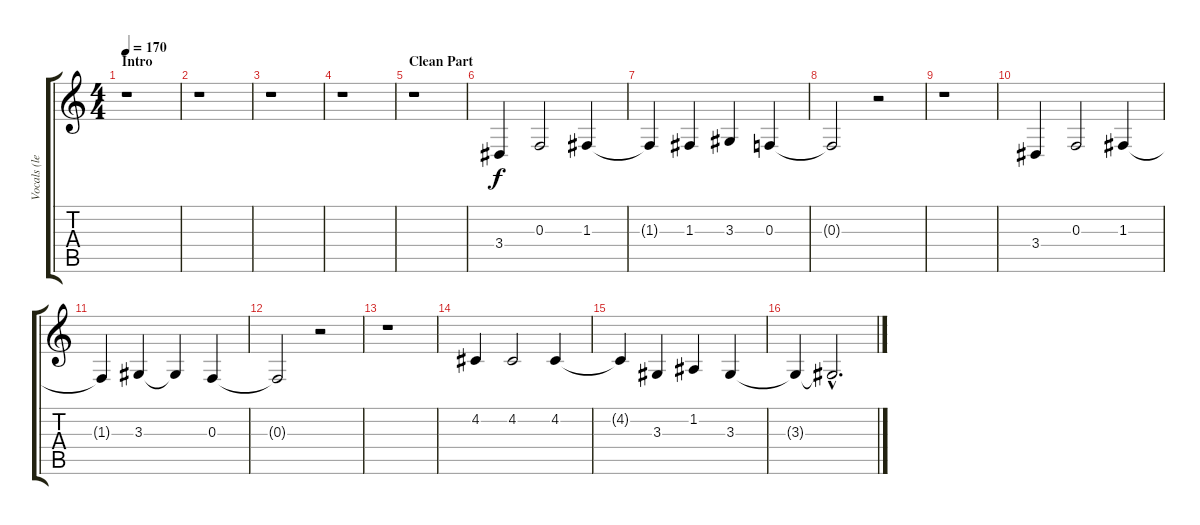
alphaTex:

\track ("Vocals (lead)" "Vocals (le") {instrument stringensemble1}
\staff {score tabs}
\tuning (D4 A3 F3 C3 G2 C2) {hide}
\ts (4 4)
\section ("" "Intro")
\tempo 170
\clef g2
\ks c
r.1{dy f instrument stringensemble1} |
r.1 |
r.1 |
r.1 |
\section ("" "Clean Part")
r.1 |
3.4.4 0.3.2 1.3.4 |
1.3{t}.4 1.3.4 3.3.4 0.3.4 |
0.3{t}.2 r.2 |
r.1 |
3.4.4 0.3.2 1.3.4 |
1.3{t}.4 3.3.4 3.3{t}.4 0.3.4 |
0.3{t}.2 r.2 |
r.1 |
4.2.4 4.2.2 4.2.4 |
4.2{t}.4 3.3.4 1.2.4 3.3.4 |
3.3{t}.4 3.3{hac t}.2{d}
